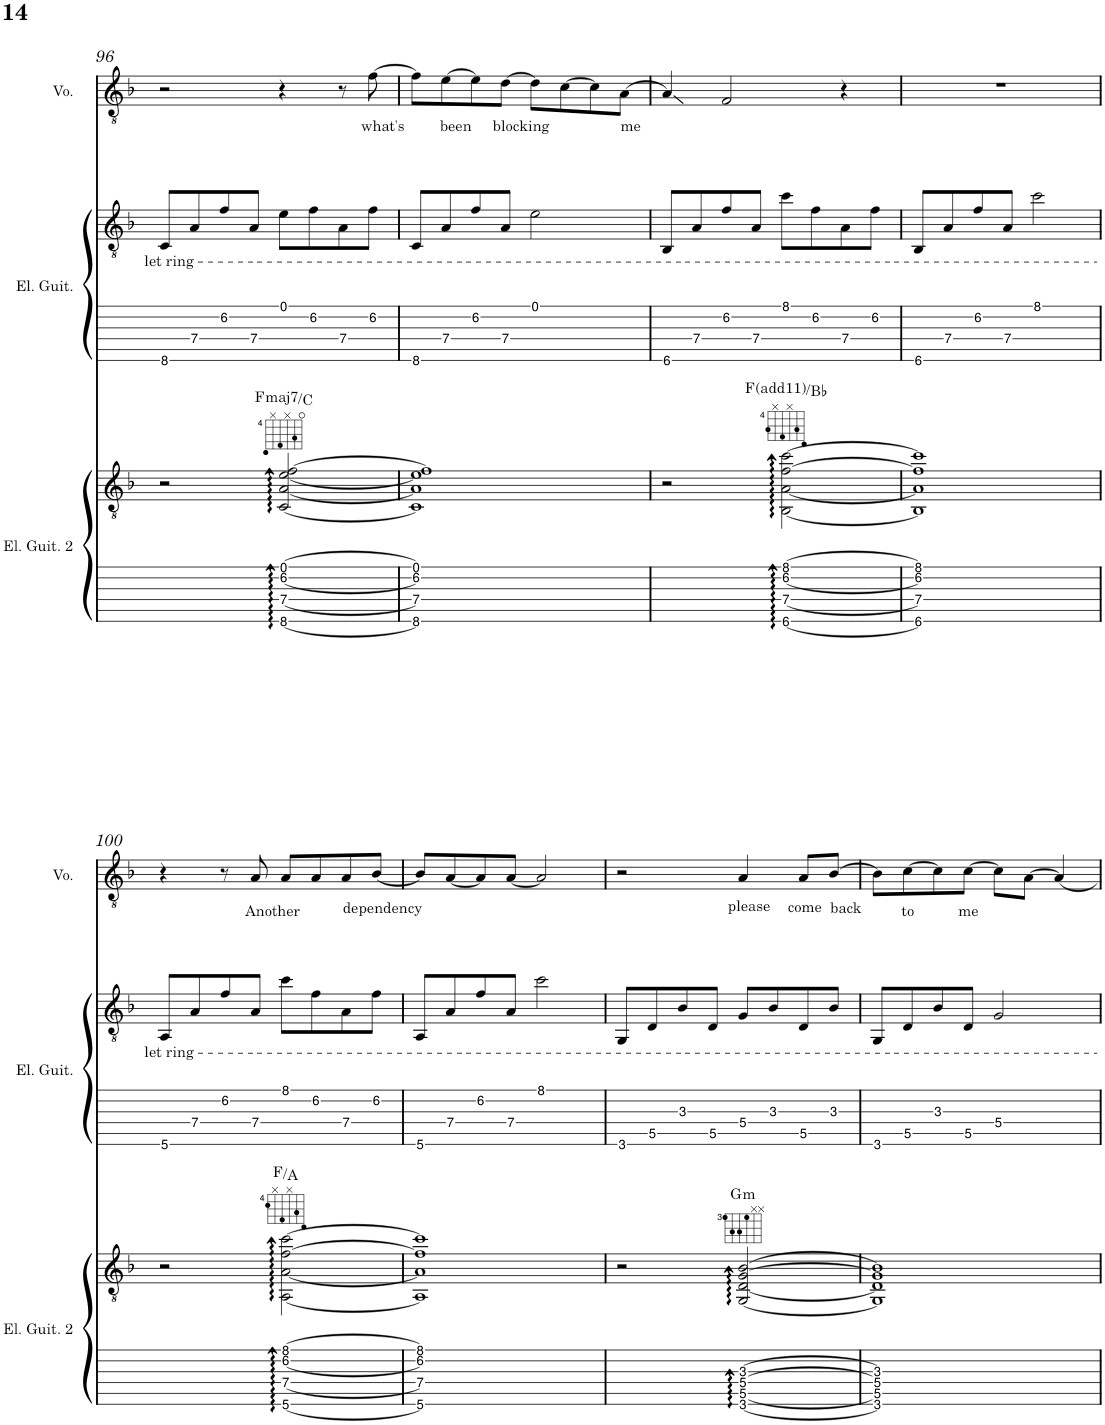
**kern	**kern	**harte	**kern	**kern	**kern	**text
*part3	*part3	*part3	*part2	*part2	*part1	*part1
*staff5	*staff4	*	*staff3	*staff2	*staff1	*staff1
*I"Guitar 2	*	*	*I"Guitar 1	*	*I"Voice	*
*	*	*	*	*	*I'Vo.	*
!!LO:PB:g=z
*	*clefGv2	*	*	*clefGv2	*clefGv2	*
*k[b-]	*k[b-]	*	*k[b-]	*k[b-]	*k[b-]	*
*M4/4	*M4/4	*	*M4/4	*M4/4	*M4/4	*
=96	=96	=96	=96	=96	=96	=96
2r	2r	.	8CL	8C/L	2r	.
.	.	.	8AJ	8A/	.	.
.	.	.	8fL	8f/	.	.
.	.	.	8AJ	8A/J	.	.
!	!	!LO:H:kt=maj7	!	!	!	!
[2C [2A [2f [2e	[2C/ [2A/ [2e/ [2f/	F:maj7/5	8eL	8e\L	4r	.
.	.	.	8fJ	8f\	.	.
.	.	.	8AL	8A\	8r	.
!	!	!	!	!	!	!LO:LY:b
.	.	.	8fJ	8f\J	[8f\	what's
=97	=97	=97	=97	=97	=97	=97
1C] 1A] 1f] 1e]	1C] 1A] 1e] 1f]	.	8CL	8C/L	8f\L]	.
!	!	!	!	!	!	!LO:LY:b
.	.	.	8AJ	8A/	[8e\	been
.	.	.	8fL	8f/	8e\]	.
!	!	!	!	!	!	!LO:LY:b
.	.	.	8AJ	8A/J	[8d\J	blocking
.	.	.	2e	2e\	8d\L]	.
.	.	.	.	.	[8c\	.
.	.	.	.	.	8c\]	.
!	!	!	!	!	!	!LO:LY:b
.	.	.	.	.	[8A\J	me
=98	=98	=98	=98	=98	=98	=98
2r	2r	.	8BB-L	8BB-/L	4A/]	.
.	.	.	8AJ	8A/	.	.
.	.	.	8fL	8f/	2F/	.
.	.	.	8AJ	8A/J	.	.
[2BB- [2A [2f [2cc	[2BB-\ [2A\ [2f\ [2cc\	F:maj(11)/4	8ccL	8cc\L	.	.
.	.	.	8fJ	8f\	.	.
.	.	.	8AL	8A\	4r	.
.	.	.	8fJ	8f\J	.	.
=99	=99	=99	=99	=99	=99	=99
1BB-] 1A] 1f] 1cc]	1BB-] 1A] 1f] 1cc]	.	8BB-L	8BB-/L	1r	.
.	.	.	8AJ	8A/	.	.
.	.	.	8fL	8f/	.	.
.	.	.	8AJ	8A/J	.	.
.	.	.	2cc	2cc\	.	.
!!LO:LB:g=z
=100	=100	=100	=100	=100	=100	=100
2r	2r	.	8AAL	8AA/L	4r	.
.	.	.	8AJ	8A/	.	.
.	.	.	8fL	8f/	8r	.
!	!	!	!	!	!	!LO:LY:b
.	.	.	8AJ	8A/J	8A/	Another
[2AA [2A [2f [2cc	[2AA\ [2A\ [2f\ [2cc\	F:maj/3	8ccL	8cc\L	8A/L	.
.	.	.	8fJ	8f\	8A/	.
!	!	!	!	!	!	!LO:LY:b
.	.	.	8AL	8A\	8A/	dependency
.	.	.	8fJ	8f\J	[8B-/J	.
=101	=101	=101	=101	=101	=101	=101
1AA] 1A] 1f] 1cc]	1AA] 1A] 1f] 1cc]	.	8AAL	8AA/L	8B-/L]	.
.	.	.	8AJ	8A/	[8A/	.
.	.	.	8fL	8f/	8A/]	.
.	.	.	8AJ	8A/J	[8A/J	.
.	.	.	2cc	2cc\	2A/]	.
=102	=102	=102	=102	=102	=102	=102
2r	2r	.	8GGL	8GG/L	2r	.
.	.	.	8DJ	8D/	.	.
.	.	.	8B-L	8B-/	.	.
.	.	.	8DJ	8D/J	.	.
!	!	!LO:H:kt=m	!	!	!	!LO:LY:b
[2GG [2D [2G [2B-	[2GG/ [2D/ [2G/ [2B-/	G:min	8GL	8G/L	4A/	please
.	.	.	8B-J	8B-/	.	.
!	!	!	!	!	!	!LO:LY:b
.	.	.	8DL	8D/	8A/L	come
!	!	!	!	!	!	!LO:LY:b
.	.	.	8B-J	8B-/J	[8B-/J	back
=103	=103	=103	=103	=103	=103	=103
1GG] 1D] 1G] 1B-]	1GG] 1D] 1G] 1B-]	.	8GGL	8GG/L	8B-\L]	.
!	!	!	!	!	!	!LO:LY:b
.	.	.	8DJ	8D/	[8c\	to
.	.	.	8B-L	8B-/	8c\]	.
!	!	!	!	!	!	!LO:LY:b
.	.	.	8DJ	8D/J	[8c\J	me
.	.	.	2G	2G/	8c\L]	.
.	.	.	.	.	[8A\J	.
.	.	.	.	.	4A/_	.
=	=	=	=	=	=	=
*-	*-	*-	*-	*-	*-	*-
